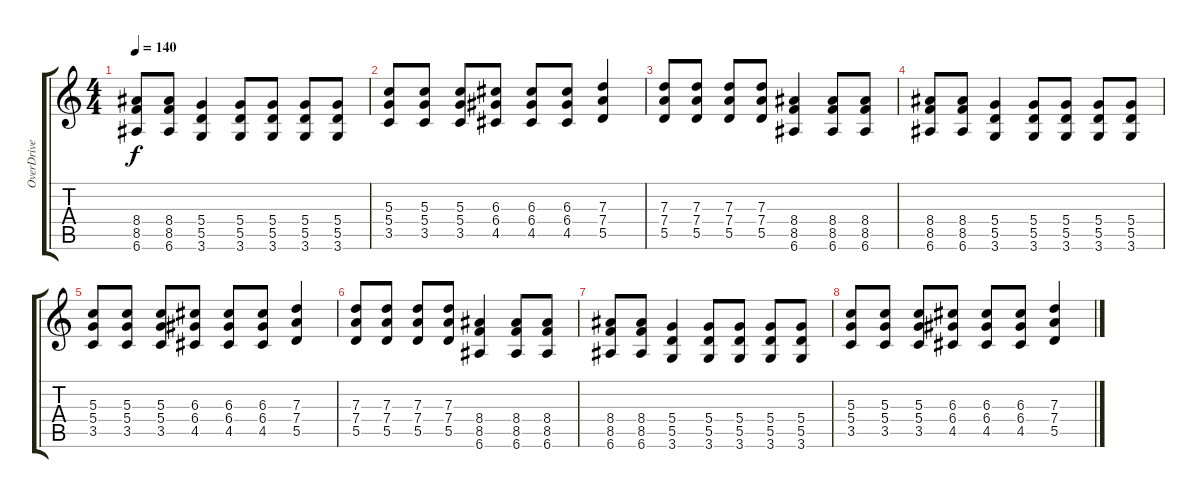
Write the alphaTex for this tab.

\track ("OverDrive" "OverDrive") {instrument overdrivenguitar}
\staff {score tabs}
\tuning (E4 B3 G3 D3 A2 E2) {hide}
\ts (4 4)
\tempo 140
\clef g2
\ks c
(8.4 8.5 6.6).8{dy f} (8.4 8.5 6.6).8 (5.4 5.5 3.6).4 (5.4 5.5 3.6).8 (5.4 5.5 3.6).8 (5.4 5.5 3.6).8 (5.4 5.5 3.6).8 |
(5.3 5.4 3.5).8 (5.3 5.4 3.5).8 (5.3 5.4 3.5).8 (6.3 6.4 4.5).8 (6.3 6.4 4.5).8 (6.3 6.4 4.5).8 (7.3 7.4 5.5).4 |
(7.3 7.4 5.5).8 (7.3 7.4 5.5).8 (7.3 7.4 5.5).8 (7.3 7.4 5.5).8 (8.4 8.5 6.6).4 (8.4 8.5 6.6).8 (8.4 8.5 6.6).8 |
(8.4 8.5 6.6).8 (8.4 8.5 6.6).8 (5.4 5.5 3.6).4 (5.4 5.5 3.6).8 (5.4 5.5 3.6).8 (5.4 5.5 3.6).8 (5.4 5.5 3.6).8 |
(5.3 5.4 3.5).8 (5.3 5.4 3.5).8 (5.3 5.4 3.5).8 (6.3 6.4 4.5).8 (6.3 6.4 4.5).8 (6.3 6.4 4.5).8 (7.3 7.4 5.5).4 |
(7.3 7.4 5.5).8 (7.3 7.4 5.5).8 (7.3 7.4 5.5).8 (7.3 7.4 5.5).8 (8.4 8.5 6.6).4 (8.4 8.5 6.6).8 (8.4 8.5 6.6).8 |
(8.4 8.5 6.6).8 (8.4 8.5 6.6).8 (5.4 5.5 3.6).4 (5.4 5.5 3.6).8 (5.4 5.5 3.6).8 (5.4 5.5 3.6).8 (5.4 5.5 3.6).8 |
(5.3 5.4 3.5).8 (5.3 5.4 3.5).8 (5.3 5.4 3.5).8 (6.3 6.4 4.5).8 (6.3 6.4 4.5).8 (6.3 6.4 4.5).8 (7.3 7.4 5.5).4
